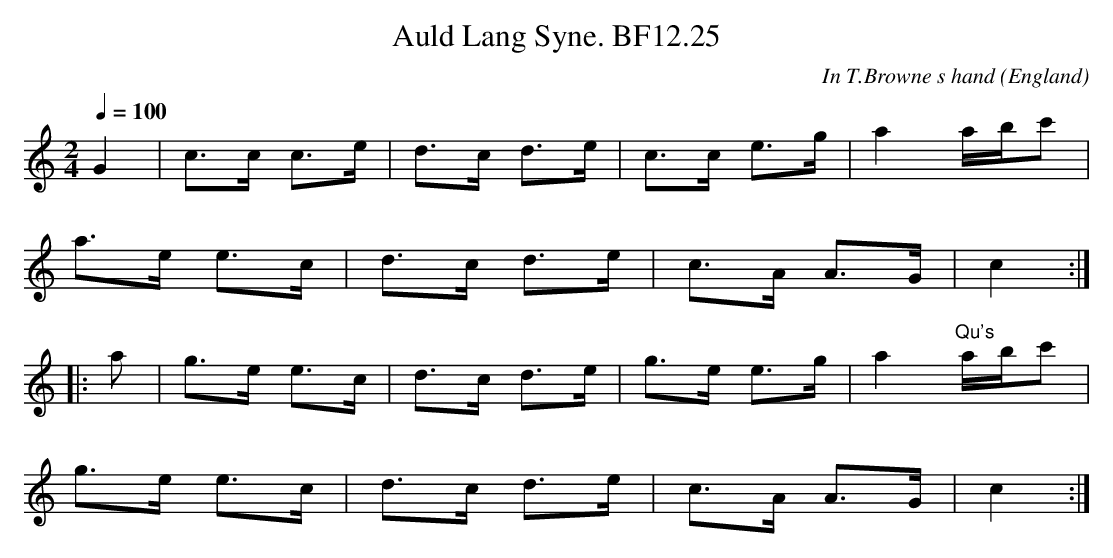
X:1
T:Auld Lang Syne. BF12.25
C:In T.Brownes hand
L:1/8
M:2/4
O:England
Q:1/4=100
K:C major
G2|c>c c>e|d>c d>e|c>c e>g|a2 a/2b/2c'|!
a>e e>c|d>c d>e|c>A A>G|c2:|!
|:a|g>e e>c|d>c d>e|g>e e>g|a2 "^Qu's"a/b/c'|!
g>e e>c|d>c d>e|c>A A>G|c2:|
